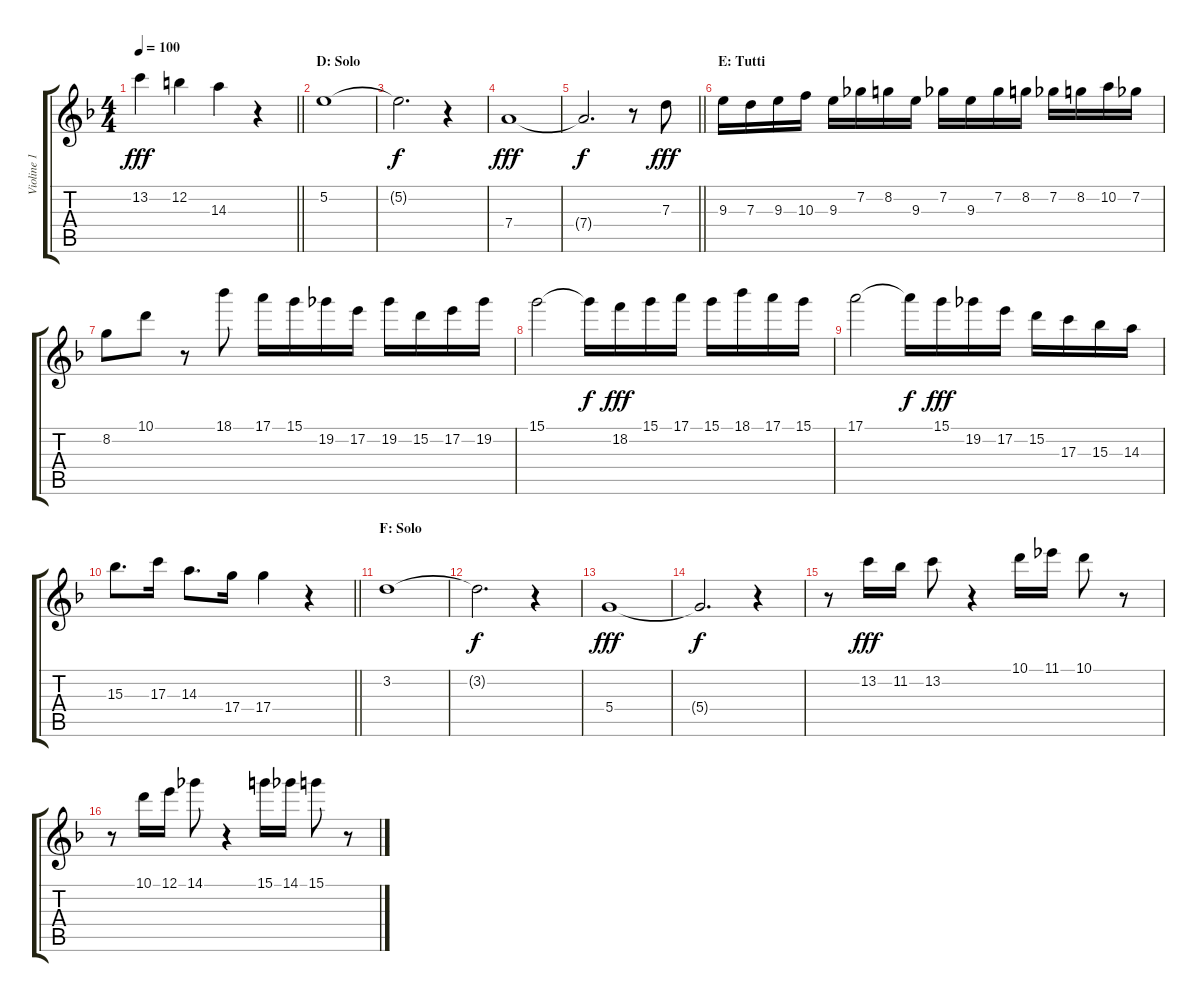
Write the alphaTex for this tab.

\track ("Violine 1" "Violine 1") {instrument overdrivenguitar}
\staff {score tabs}
\tuning (E4 B3 G3 D3 A2 E2) {hide}
\ts (4 4)
\tempo 100
\clef g2
\barLineRight lightlight
\ks dminor
13.2.4{dy fff} 12.2.4 14.3.4 r.4 |
\section ("" "D: Solo")
5.2.1 |
5.2{t}.2{d dy f} r.4 |
7.4.1{dy fff} |
\barLineRight lightlight
7.4{t}.2{d dy f} r.8 7.3.8{dy fff} |
\section ("" "E: Tutti")
9.3.16 7.3.16 9.3.16 10.3.16 9.3.16 7.2.16 8.2.16 9.3.16 7.2.16 9.3.16 7.2.16 8.2.16 7.2.16 8.2.16 10.2.16 7.2.16 |
8.2.8 10.1.8 r.8 18.1.8 17.1.16 15.1.16 19.2.16 17.2.16 19.2.16 15.2.16 17.2.16 19.2.16 |
15.1.2 15.1{t}.16{dy f} 18.2.16{dy fff} 15.1.16 17.1.16 15.1.16 18.1.16 17.1.16 15.1.16 |
17.1.2 17.1{t}.16{dy f} 15.1.16{dy fff} 19.2.16 17.2.16 15.2.16 17.3.16 15.3.16 14.3.16 |
\barLineRight lightlight
15.3.8{d} 17.3.16 14.3.8{d} 17.4.16 17.4.4 r.4 |
\section ("" "F: Solo")
3.2.1 |
3.2{t}.2{d dy f} r.4 |
5.4.1{dy fff} |
5.4{t}.2{d dy f} r.4 |
r.8 13.2.16{dy fff} 11.2.16 13.2.8 r.4 10.1.16 11.1.16 10.1.8 r.8 |
r.8 10.1.16 12.1.16 14.1.8 r.4 15.1.16 14.1.16 15.1.8 r.8
